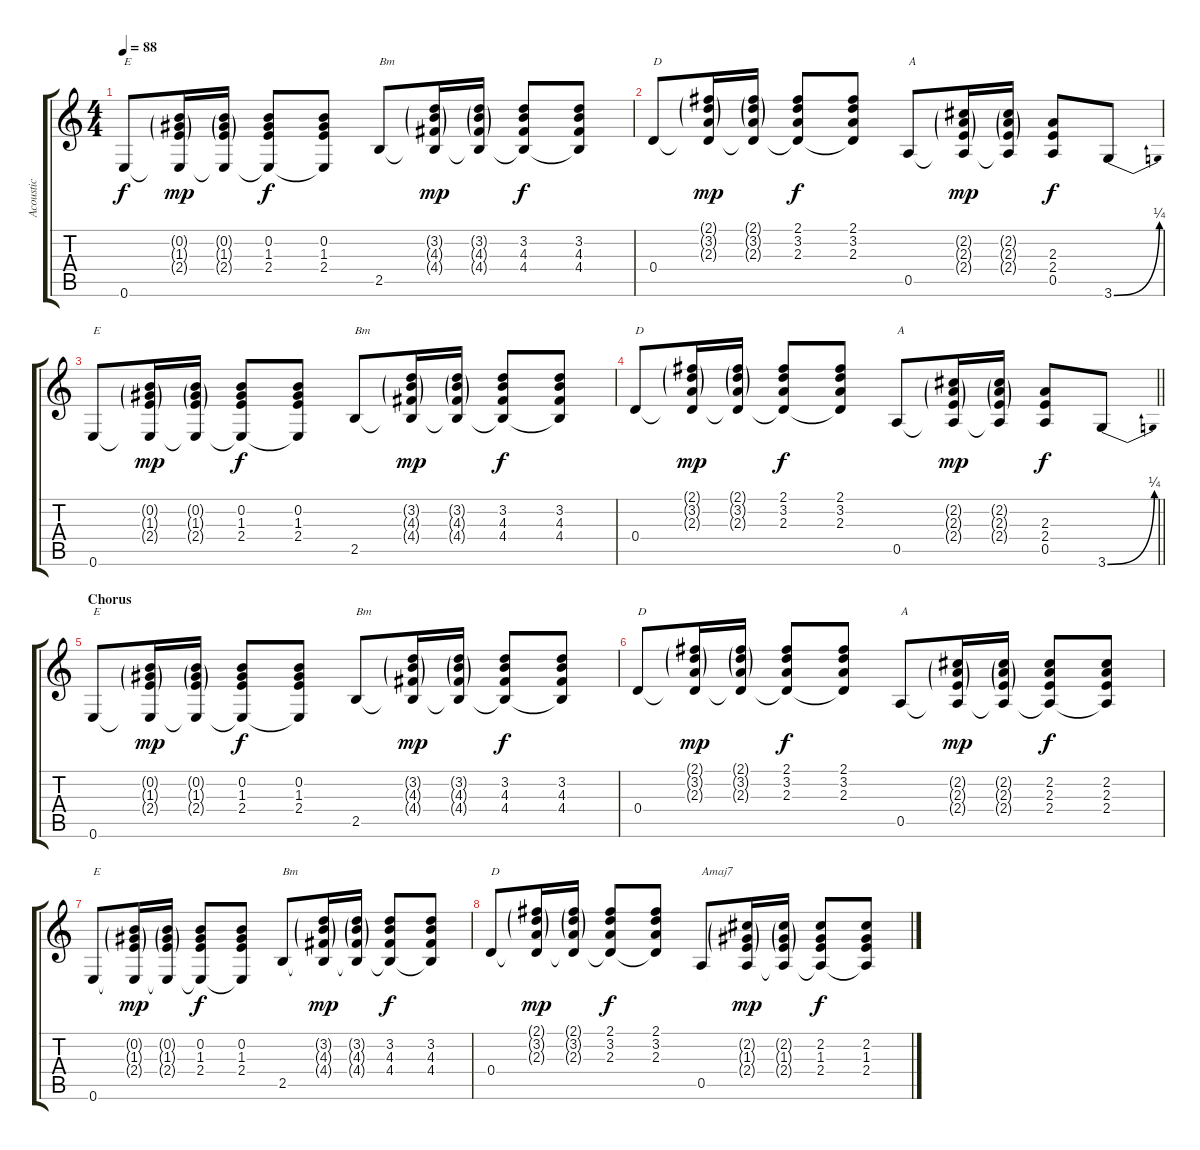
\track ("Acoustic" "Acoustic") {instrument acousticguitarsteel}
\staff {score tabs}
\tuning (E4 B3 G3 D3 A2 E2) {hide}
\ts (4 4)
\tempo 88
\clef g2
\ks c
0.6.8{txt "E" dy f} (0.2{g} 1.3{g} 2.4{g} 0.6{t}).16{dy mp} (0.2{g} 1.3{g} 2.4{g} 0.6{t}).16 (0.2 1.3 2.4 0.6{t}).8{dy f} (0.2 1.3 2.4 0.6{t}).8 2.5.8{txt "Bm"} (3.2{g} 4.3{g} 4.4{g} 2.5{t}).16{dy mp} (3.2{g} 4.3{g} 4.4{g} 2.5{t}).16 (3.2 4.3 4.4 2.5{t}).8{dy f} (3.2 4.3 4.4 2.5{t}).8 |
0.4.8{txt "D"} (2.1{g} 3.2{g} 2.3{g} 0.4{t}).16{dy mp} (2.1{g} 3.2{g} 2.3{g} 0.4{t}).16 (2.1 3.2 2.3 0.4{t}).8{dy f} (2.1 3.2 2.3 0.4{t}).8 0.5.8{txt "A"} (2.2{g} 2.3{g} 2.4{g} 0.5{t}).16{dy mp} (2.2{g} 2.3{g} 2.4{g} 0.5{t}).16 (2.3 2.4 0.5).8{dy f} 3.6{be (bend 0 0 60 1)}.8 |
0.6.8{txt "E"} (0.2{g} 1.3{g} 2.4{g} 0.6{t}).16{dy mp} (0.2{g} 1.3{g} 2.4{g} 0.6{t}).16 (0.2 1.3 2.4 0.6{t}).8{dy f} (0.2 1.3 2.4 0.6{t}).8 2.5.8{txt "Bm"} (3.2{g} 4.3{g} 4.4{g} 2.5{t}).16{dy mp} (3.2{g} 4.3{g} 4.4{g} 2.5{t}).16 (3.2 4.3 4.4 2.5{t}).8{dy f} (3.2 4.3 4.4 2.5{t}).8 |
\barLineRight lightlight
0.4.8{txt "D"} (2.1{g} 3.2{g} 2.3{g} 0.4{t}).16{dy mp} (2.1{g} 3.2{g} 2.3{g} 0.4{t}).16 (2.1 3.2 2.3 0.4{t}).8{dy f} (2.1 3.2 2.3 0.4{t}).8 0.5.8{txt "A"} (2.2{g} 2.3{g} 2.4{g} 0.5{t}).16{dy mp} (2.2{g} 2.3{g} 2.4{g} 0.5{t}).16 (2.3 2.4 0.5).8{dy f} 3.6{be (bend 0 0 60 1)}.8 |
\section ("" "Chorus")
0.6.8{txt "E"} (0.2{g} 1.3{g} 2.4{g} 0.6{t}).16{dy mp} (0.2{g} 1.3{g} 2.4{g} 0.6{t}).16 (0.2 1.3 2.4 0.6{t}).8{dy f} (0.2 1.3 2.4 0.6{t}).8 2.5.8{txt "Bm"} (3.2{g} 4.3{g} 4.4{g} 2.5{t}).16{dy mp} (3.2{g} 4.3{g} 4.4{g} 2.5{t}).16 (3.2 4.3 4.4 2.5{t}).8{dy f} (3.2 4.3 4.4 2.5{t}).8 |
0.4.8{txt "D"} (2.1{g} 3.2{g} 2.3{g} 0.4{t}).16{dy mp} (2.1{g} 3.2{g} 2.3{g} 0.4{t}).16 (2.1 3.2 2.3 0.4{t}).8{dy f} (2.1 3.2 2.3 0.4{t}).8 0.5.8{txt "A"} (2.2{g} 2.3{g} 2.4{g} 0.5{t}).16{dy mp} (2.2{g} 2.3{g} 2.4{g} 0.5{t}).16 (2.2 2.3 2.4 0.5{t}).8{dy f} (2.2 2.3 2.4 0.5{t}).8 |
0.6.8{txt "E"} (0.2{g} 1.3{g} 2.4{g} 0.6{t}).16{dy mp} (0.2{g} 1.3{g} 2.4{g} 0.6{t}).16 (0.2 1.3 2.4 0.6{t}).8{dy f} (0.2 1.3 2.4 0.6{t}).8 2.5.8{txt "Bm"} (3.2{g} 4.3{g} 4.4{g} 2.5{t}).16{dy mp} (3.2{g} 4.3{g} 4.4{g} 2.5{t}).16 (3.2 4.3 4.4 2.5{t}).8{dy f} (3.2 4.3 4.4 2.5{t}).8 |
0.4.8{txt "D"} (2.1{g} 3.2{g} 2.3{g} 0.4{t}).16{dy mp} (2.1{g} 3.2{g} 2.3{g} 0.4{t}).16 (2.1 3.2 2.3 0.4{t}).8{dy f} (2.1 3.2 2.3 0.4{t}).8 0.5.8{txt "Amaj7"} (2.2{g} 1.3{g} 2.4{g} 0.5{t}).16{dy mp} (2.2{g} 1.3{g} 2.4{g} 0.5{t}).16 (2.2 1.3 2.4 0.5{t}).8{dy f} (2.2 1.3 2.4 0.5{t}).8
